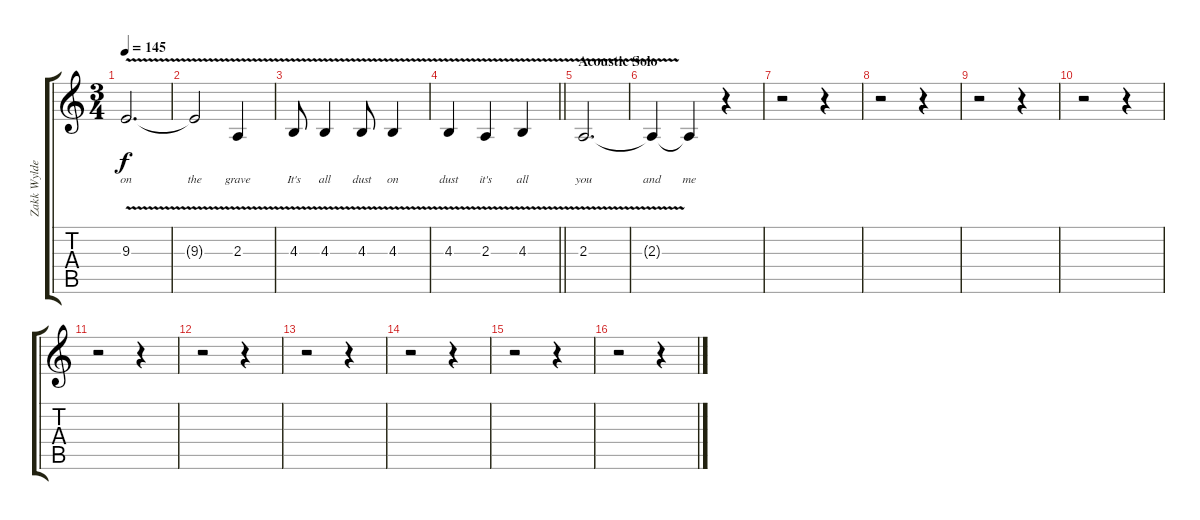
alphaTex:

\track ("Zakk Wylde (vocal)" "Zakk Wylde") {instrument oboe}
\staff {score tabs}
\tuning (E4 B3 G3 D3 A2 E2) {hide}
\ts (3 4)
\tempo 145
\clef g2
\ks c
9.3{v}.2{d lyrics (0 "on") lyrics (1 "") lyrics (2 "") lyrics (3 "") lyrics (4 "") dy f} |
9.3{t}.2{lyrics (0 "the") lyrics (1 "") lyrics (2 "") lyrics (3 "") lyrics (4 "")} 2.3{v}.4{lyrics (0 "grave") lyrics (1 "") lyrics (2 "") lyrics (3 "") lyrics (4 "")} |
4.3{v}.8{lyrics (0 "It's") lyrics (1 "") lyrics (2 "") lyrics (3 "") lyrics (4 "")} 4.3{v}.4{lyrics (0 "all") lyrics (1 "") lyrics (2 "") lyrics (3 "") lyrics (4 "")} 4.3{v}.8{lyrics (0 "dust") lyrics (1 "") lyrics (2 "") lyrics (3 "") lyrics (4 "")} 4.3{v}.4{lyrics (0 "on") lyrics (1 "") lyrics (2 "") lyrics (3 "") lyrics (4 "")} |
\barLineRight lightlight
4.3{v}.4{lyrics (0 "dust") lyrics (1 "") lyrics (2 "") lyrics (3 "") lyrics (4 "")} 2.3{v}.4{lyrics (0 "it's") lyrics (1 "") lyrics (2 "") lyrics (3 "") lyrics (4 "")} 4.3{v}.4{lyrics (0 "all") lyrics (1 "") lyrics (2 "") lyrics (3 "") lyrics (4 "")} |
\section ("" "Acoustic Solo")
2.3{v}.2{d lyrics (0 "you") lyrics (1 "") lyrics (2 "") lyrics (3 "") lyrics (4 "")} |
2.3{t}.4{lyrics (0 "and") lyrics (1 "") lyrics (2 "") lyrics (3 "") lyrics (4 "")} 2.3{t}.4{lyrics (0 "me") lyrics (1 "") lyrics (2 "") lyrics (3 "") lyrics (4 "")} r.4 |
r.2 r.4 |
r.2 r.4 |
r.2 r.4 |
r.2 r.4 |
r.2 r.4 |
r.2 r.4 |
r.2 r.4 |
r.2 r.4 |
r.2 r.4 |
r.2 r.4
